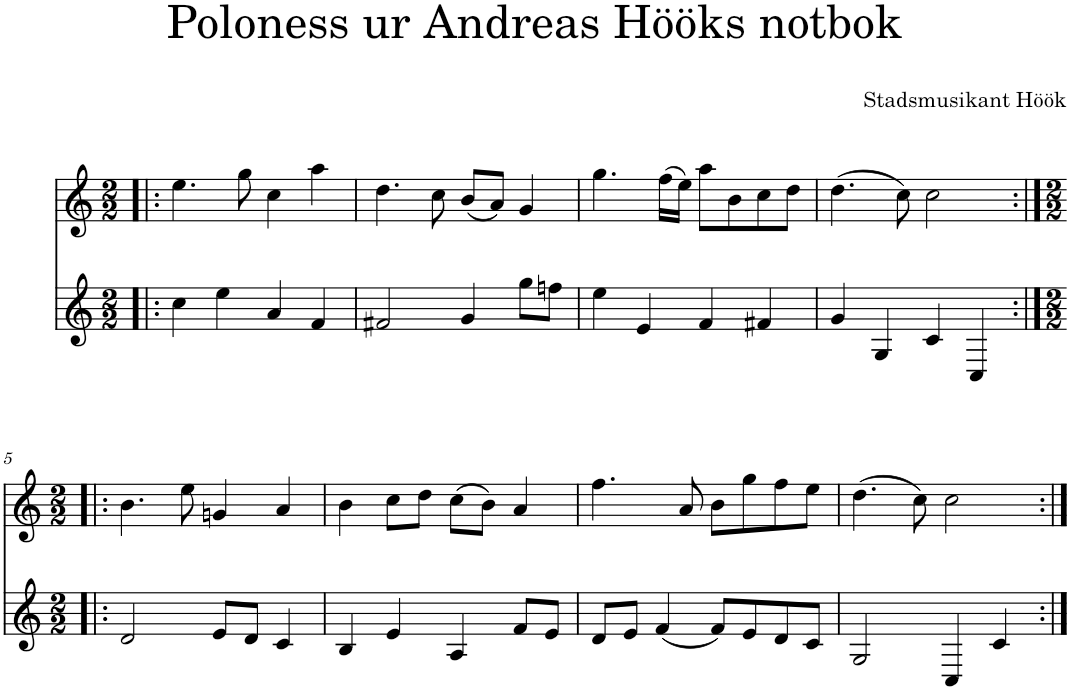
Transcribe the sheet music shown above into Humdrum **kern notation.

**kern	**kern
*part2	*part1
*staff2	*staff1
*I"Piano	*I"Piano
*I'Pno	*I'Pno
*clefG2	*clefG2
*k[]	*k[]
*M2/2	*M2/2
=1!|:	=1!|:
4cc\	4.ee\
4ee\	.
.	8gg\
4a/	4cc\
4f/	4aa\
=2	=2
2f#X/	4.dd\
.	8cc\
4g/	(8b/L
.	8a/J)
8gg\L	4g/
8ffn\J	.
=3	=3
4ee\	4.gg\
4e/	.
.	(16ff\LL
.	16ee\JJ)
4f/	8aa\L
.	8b\
4f#X/	8cc\
.	8dd\J
=4	=4
4g/	(4.dd\
4G/	.
.	8cc\)
4c/	2cc\
4C/	.
!!LO:LB:g=z
=5:|!|:	=5:|!|:
*M2/2	*M2/2
2d/	4.b\
.	8ee\
8e/L	4gn/
8d/J	.
4c/	4a/
=6	=6
4B/	4b\
4e/	8cc\L
.	8dd\J
4A/	(8cc\L
.	8b\J)
8f/L	4a/
8e/J	.
=7	=7
8d/L	4.ff\
8e/J	.
(4f/	.
.	8a/
8f/L)	8b\L
8e/	8gg\
8d/	8ff\
8c/J	8ee\J
=8	=8
2G/	(4.dd\
.	8cc\)
4C/	2cc\
4c/	.
=:|!	=:|!
*-	*-
